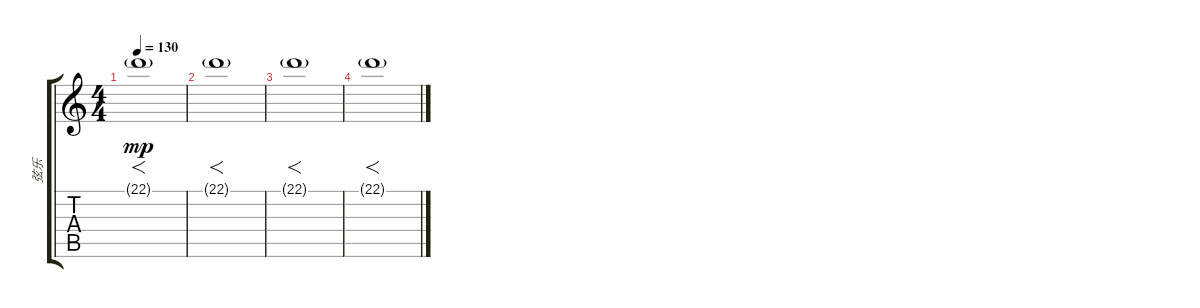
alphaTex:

\track ("弦乐" "弦乐") {instrument tremolostrings}
\staff {score tabs}
\tuning (E4 B3 G3 D3 A2 E2) {hide}
\ts (4 4)
\tempo 130
\clef g2
\ks c
22.1{g}.1{f dy mp} |
22.1{g}.1{f} |
22.1{g}.1{f} |
22.1{g}.1{f}
